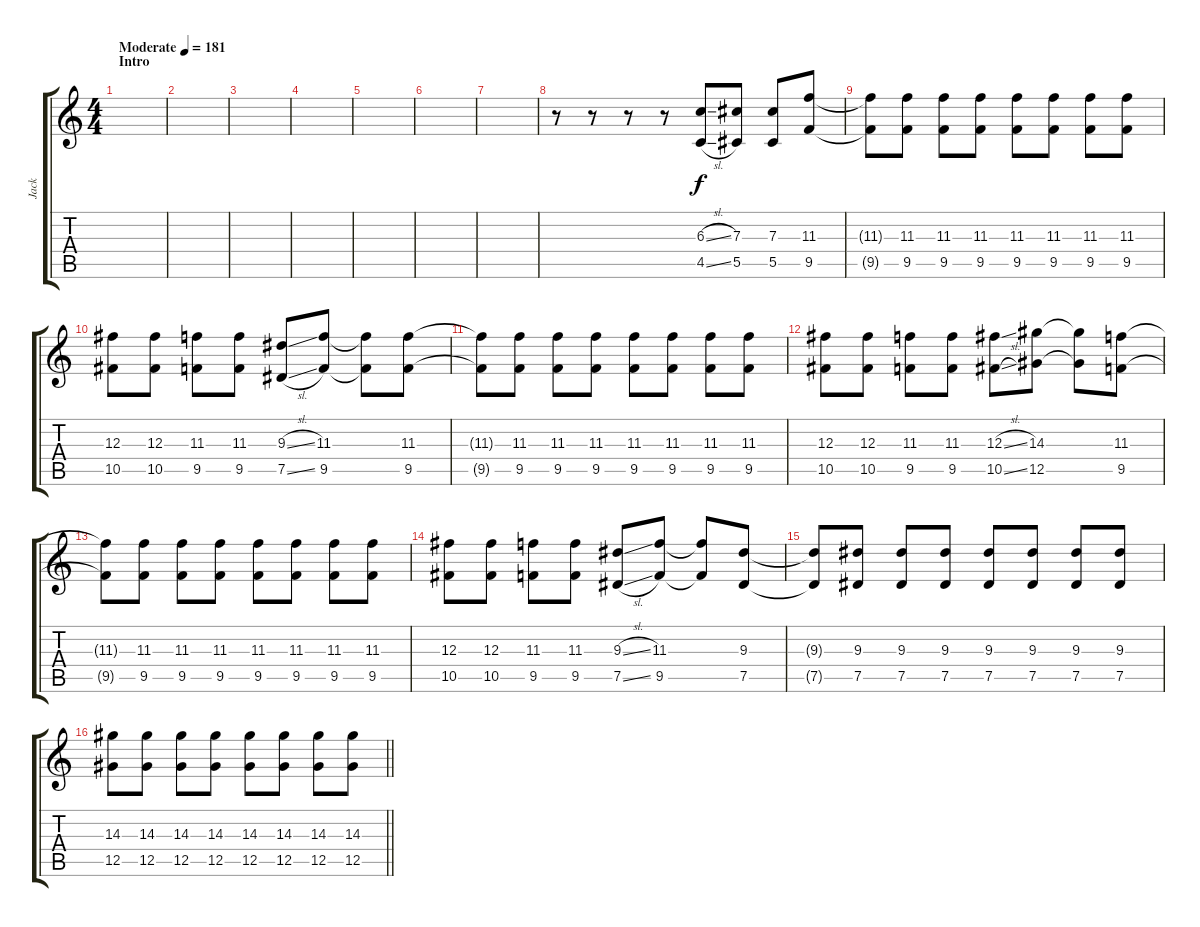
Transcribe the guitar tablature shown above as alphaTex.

\track ("Jack" "Jack") {instrument distortionguitar}
\staff {score tabs}
\tuning (Eb4 Bb3 Gb3 Db3 Ab2 Db2) {hide}
\ts (4 4)
\section ("" "Intro")
\tempo (181 "Moderate")
\clef g2
\ks c
|
|
|
|
|
|
|
r.8 r.8 r.8 r.8 (6.3{sl} 4.5{sl}).8 (7.3 5.5).8 (7.3 5.5).8 (11.3 9.5).8 |
(11.3{t} 9.5{t}).8 (11.3 9.5).8 (11.3 9.5).8 (11.3 9.5).8 (11.3 9.5).8 (11.3 9.5).8 (11.3 9.5).8 (11.3 9.5).8 |
(12.3 10.5).8 (12.3 10.5).8 (11.3 9.5).8 (11.3 9.5).8 (9.3{sl} 7.5{sl}).8 (11.3 9.5).8 (11.3{t} 9.5{t}).8 (11.3 9.5).8 |
(11.3{t} 9.5{t}).8 (11.3 9.5).8 (11.3 9.5).8 (11.3 9.5).8 (11.3 9.5).8 (11.3 9.5).8 (11.3 9.5).8 (11.3 9.5).8 |
(12.3 10.5).8 (12.3 10.5).8 (11.3 9.5).8 (11.3 9.5).8 (12.3{sl} 10.5{sl}).8 (14.3 12.5).8 (14.3{t} 12.5{t}).8 (11.3 9.5).8 |
(11.3{t} 9.5{t}).8 (11.3 9.5).8 (11.3 9.5).8 (11.3 9.5).8 (11.3 9.5).8 (11.3 9.5).8 (11.3 9.5).8 (11.3 9.5).8 |
(12.3 10.5).8 (12.3 10.5).8 (11.3 9.5).8 (11.3 9.5).8 (9.3{sl} 7.5{sl}).8 (11.3 9.5).8 (11.3{t} 9.5{t}).8 (9.3 7.5).8 |
(9.3{t} 7.5{t}).8 (9.3 7.5).8 (9.3 7.5).8 (9.3 7.5).8 (9.3 7.5).8 (9.3 7.5).8 (9.3 7.5).8 (9.3 7.5).8 |
\barLineRight lightlight
(14.3 12.5).8 (14.3 12.5).8 (14.3 12.5).8 (14.3 12.5).8 (14.3 12.5).8 (14.3 12.5).8 (14.3 12.5).8 (14.3 12.5).8
